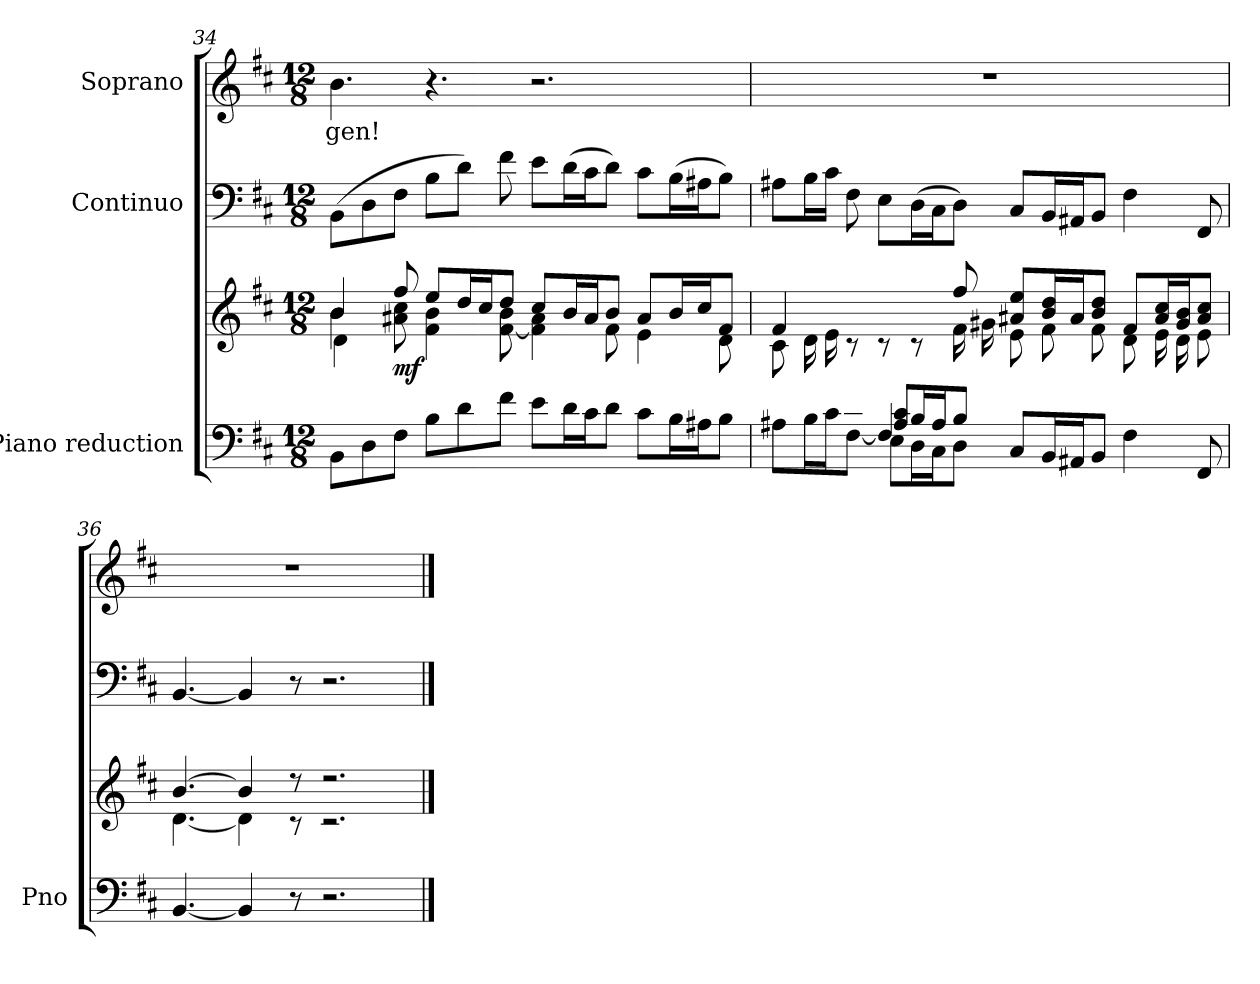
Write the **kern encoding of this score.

**kern	**kern	**dynam	**kern	**kern	**text
*part3	*part3	*part3	*part2	*part1	*part1
*staff4	*staff3	*staff3/4	*staff2	*staff1	*staff1
*I"Piano reduction	*	*	*I"Continuo	*I"Soprano	*
*I'Pno	*	*	*	*	*
!!LO:PB:g=z
*clefF4	*clefG2	*	*clefF4	*clefG2	*
*k[f#c#]	*k[f#c#]	*	*k[f#c#]	*k[f#c#]	*
*M12/8	*M12/8	*	*M12/8	*M12/8	*
=34	=34	=34	=34	=34	=34
*	*^	*	*	*	*
*	*	*^	*	*	*	*
!	!	!	!	!	!	!	!LO:LY:b
8BB\L	4b/	4b\	4d\	.	(>8BB\L	4.b\	-gen!
8D\	.	.	.	.	8D\	.	.
!	!	!	!	!LO:DY:b	!	!	!
8F#\J	8ff#/	8a#X\ 8cc#\	4ryy	mf	8F#\J	.	.
8B\L	8ee/L	4f#\ 4b\	.	.	8B\L	4.r	.
8d\	16dd/L	.	1ryy	.	8d\J)	.	.
.	16cc#/J	.	.	.	.	.	.
8f#\J	8dd/J	[8f#\ 8b\	.	.	8f#\	.	.
8e\L	8cc#/L	4f#\] 4a#\	.	.	8e\L	2.r	.
16d\L	16b/L	.	.	.	(>16d\L	.	.
16c#\J	16a#/J	.	.	.	16c#\J	.	.
8d\J	8b/J	8f#\	.	.	8d\J)	.	.
8c#\L	8a#/L	4e\	.	.	8c#\L	.	.
16B\L	16b/L	.	.	.	(>16B\L	.	.
16A#X\J	16cc#/J	.	.	.	16A#X\J	.	.
8B\J	8f#/J	8d\	.	.	8B\J)	.	.
*	*	*v	*v	*	*	*	*
=35	=35	=35	=35	=35	=35	=35
*^	*	*	*	*	*	*
*	*^	*	*	*	*	*	*
4ryy	8A#X\L	4.ryy	4f#/	8c#\L	.	8A#X\L	1.r	.
.	16B\L	.	.	16d\L	.	16B\L	.	.
.	16c#\J	.	.	16e\J	.	16c#\JJ	.	.
8B/ 8d/J	[8F#\J	.	8rc	4.ryy	.	8F#\	.	.
4F#/]	8A#/ 8c#/L	8E\L	8rc	.	.	8E\L	.	.
.	16B/L	16D\L	8rc	.	.	(>16D\L	.	.
.	16A#/J	16C#\J	.	.	.	16C#\J	.	.
2..ryy	8B/J	8D\J	8ff#/	16f#\LL	.	8D\J)	.	.
.	.	.	.	16g#X\JJ	.	.	.	.
.	8C#/L	4ryy	8a#X/ 8ee/L	8e\L	.	8C#/L	.	.
.	16BB/L	.	16b/ 16dd/L	8f#\	.	16BB/L	.	.
.	16AA#X/J	.	16a#/J	.	.	16AA#X/J	.	.
.	8BB/J	2ryy	8b/ 8dd/J	8f#\J	.	8BB/J	.	.
.	4F#\	.	8f#/L	8d\L	.	4F#\	.	.
.	.	.	16a#/ 16cc#/L	16e\L	.	.	.	.
.	.	.	16g#/ 16b/J	16d\J	.	.	.	.
.	8FF#/	.	8a#/ 8cc#/J	8e\J	.	8FF#/	.	.
*v	*v	*v	*	*	*	*	*	*
=36	=36	=36	=36	=36	=36	=36
[4.BB/	[4.b/	[4.d\	.	[4.BB/	1.r	.
4BB/]	4b/]	4d\]	.	4BB/]	.	.
8r	8r	8r	.	8r	.	.
2.r	2.r	2.r	.	2.r	.	.
*	*v	*v	*	*	*	*
==	==	==	==	==	==
*-	*-	*-	*-	*-	*-
